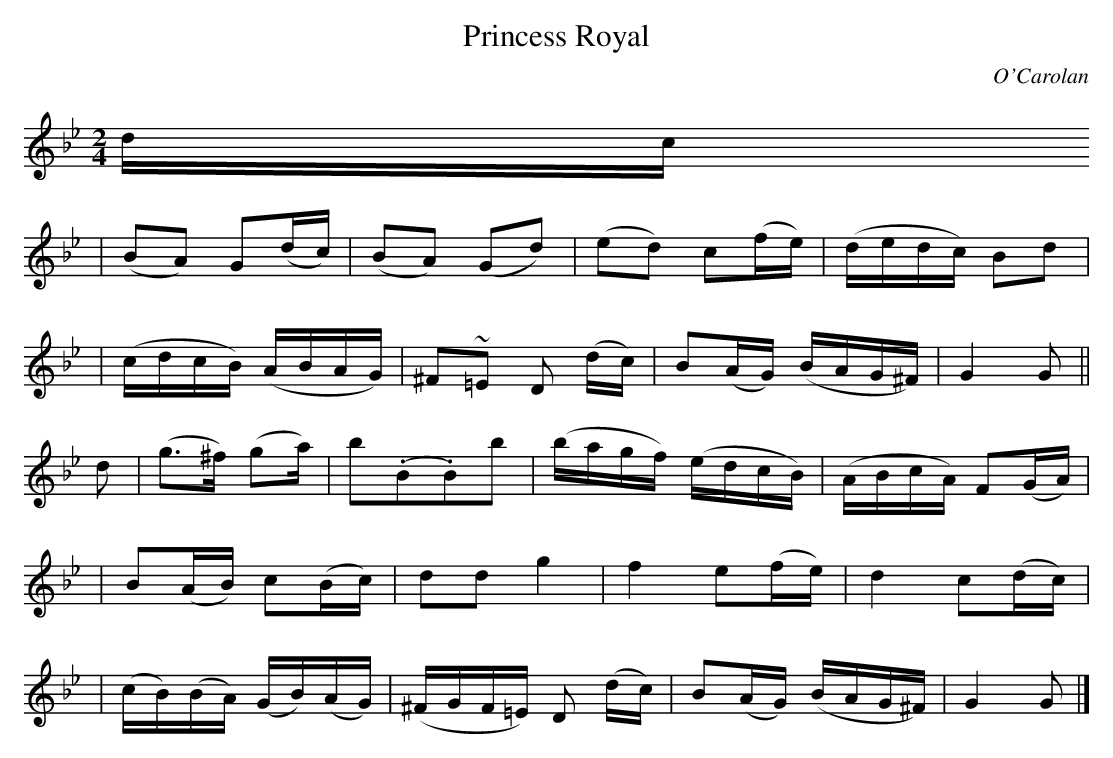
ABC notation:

X:1
T: Princess Royal
C: O'Carolan
M: 2/4
L: 1/16
K: Gm
dc
| (B2A2) G2(dc) | (B2A2) (G2d2) | (e2d2) c2(fe) | (dedc) B2d2 |
| (cdcB) (ABAG) | ^F2~=E2 D2 (dc) | B2(AG) (BAG^F) | G4 G2 ||
d2
| (g3^f) (g2a) | b2(.B2.B2)b2 | (bagf) (edcB) | (ABcA) F2(GA) |
| B2(AB) c2(Bc) | d2d2 g4 | ">"f4 e2(fe) | ">"d4 c2(dc) |
| (cB)(BA) (GB)(AG) | (^FGF=E) D2 (dc) | B2(AG) (BAG^F) | G4 G2 |]
